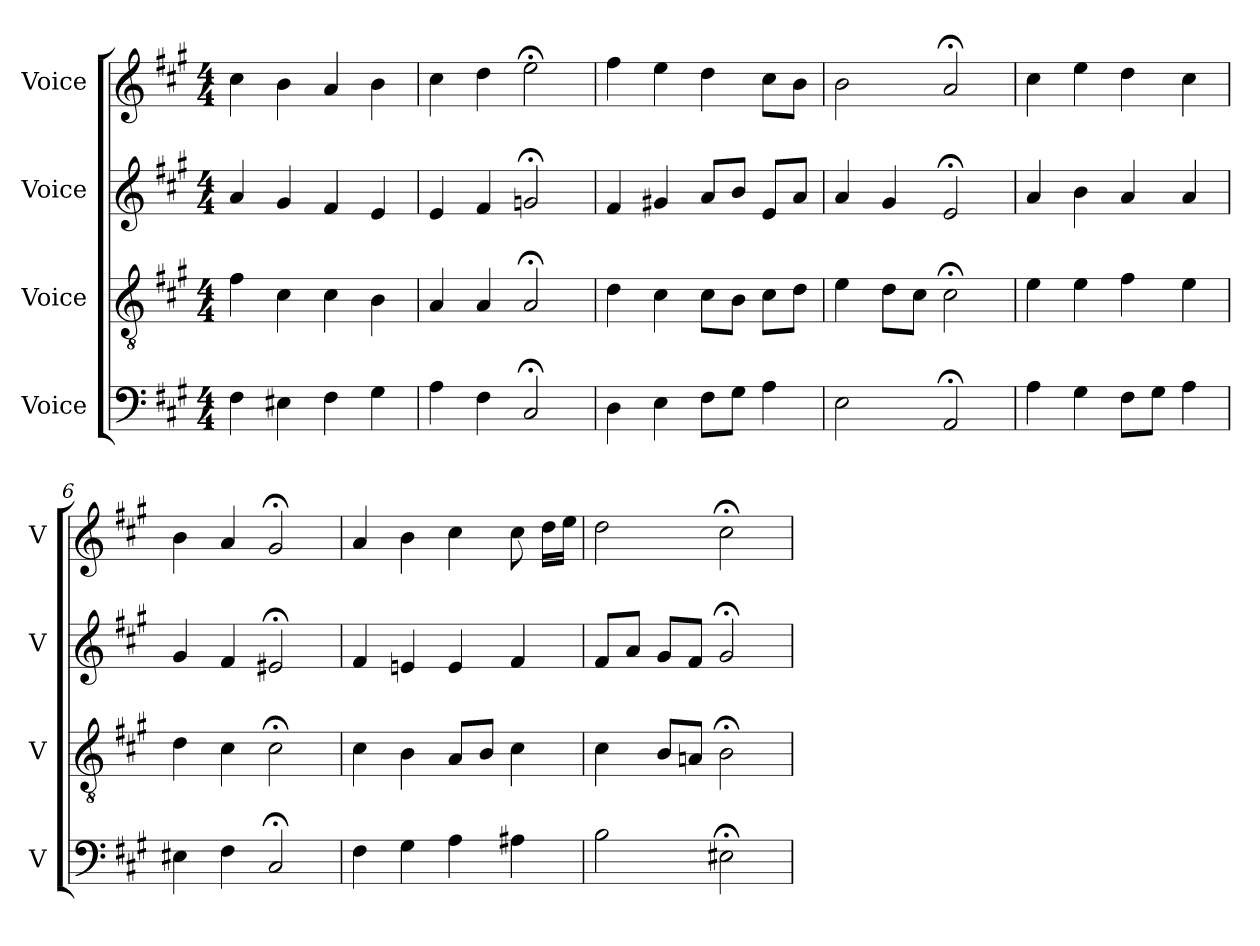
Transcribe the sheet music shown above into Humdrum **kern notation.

**kern	**kern	**kern	**kern
*part4	*part3	*part2	*part1
*staff4	*staff3	*staff2	*staff1
*I"Voice	*I"Voice	*I"Voice	*I"Voice
*I'V	*I'V	*I'V	*I'V
*clefF4	*clefGv2	*clefG2	*clefG2
*k[f#c#g#]	*k[f#c#g#]	*k[f#c#g#]	*k[f#c#g#]
*M4/4	*M4/4	*M4/4	*M4/4
*MM100	*MM100	*MM100	*MM100
=1	=1	=1	=1
4F#\	4f#\	4a/	4cc#\
4E#X\	4c#\	4g#/	4b\
4F#\	4c#\	4f#/	4a/
4G#\	4B\	4e/	4b\
=2	=2	=2	=2
4A\	4A/	4e/	4cc#\
4F#\	4A/	4f#/	4dd\
2C#;/	2A;/	2gn;/	2ee;\
=3	=3	=3	=3
4D\	4d\	4f#/	4ff#\
4E\	4c#\	4g#X/	4ee\
8F#\L	8c#\L	8a/L	4dd\
8G#\J	8B\J	8b/J	.
4A\	8c#\L	8e/L	8cc#\L
.	8d\J	8a/J	8b\J
=4	=4	=4	=4
2E\	4e\	4a/	2b\
.	8d\L	4g#/	.
.	8c#\J	.	.
2AA;/	2c#;\	2e;/	2a;/
=5	=5	=5	=5
4A\	4e\	4a/	4cc#\
4G#\	4e\	4b\	4ee\
8F#\L	4f#\	4a/	4dd\
8G#\J	.	.	.
4A\	4e\	4a/	4cc#\
!!LO:LB:g=z
=6	=6	=6	=6
4E#X\	4d\	4g#/	4b\
4F#\	4c#\	4f#/	4a/
2C#;/	2c#;\	2e#X;/	2g#;/
=7	=7	=7	=7
4F#\	4c#\	4f#/	4a/
4G#\	4B\	4en/	4b\
4A\	8A/L	4e/	4cc#\
.	8B/J	.	.
4A#X\	4c#\	4f#/	8cc#\
.	.	.	16dd\LL
.	.	.	16ee\JJ
=8	=8	=8	=8
2B\	4c#\	8f#/L	2dd\
.	.	8a/J	.
.	8B/L	8g#/L	.
.	8An/J	8f#/J	.
2E#X;\	2B;\	2g#;/	2cc#;\
=	=	=	=
*-	*-	*-	*-
